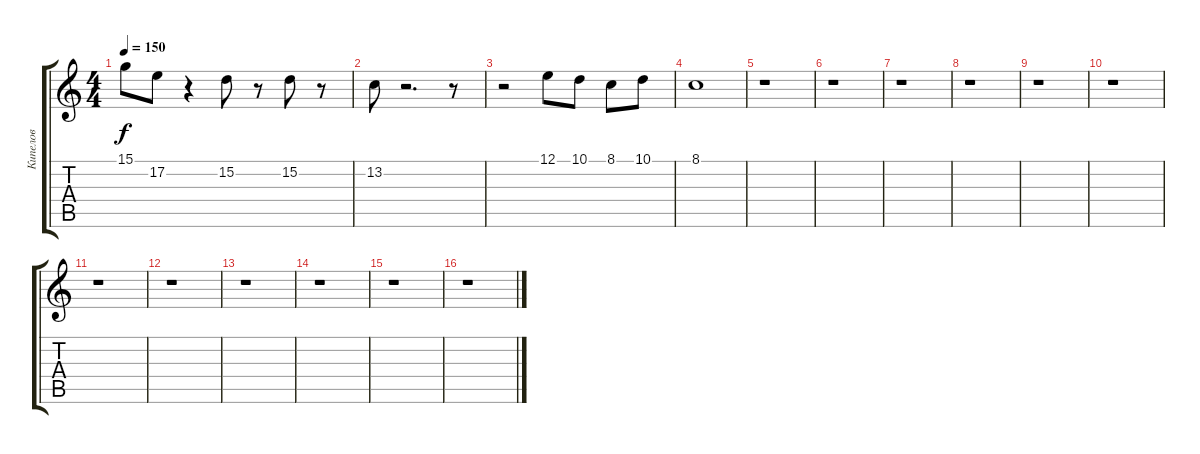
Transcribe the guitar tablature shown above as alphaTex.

\track ("Кипелов" "Кипелов") {instrument violin}
\staff {score tabs}
\tuning (E4 B3 G3 D3 A2 E2) {hide}
\ts (4 4)
\tempo 150
\clef g2
\ks c
15.1.8{dy f} 17.2.8 r.4 15.2.8 r.8 15.2.8 r.8 |
13.2.8 r.2{d} r.8 |
r.2 12.1.8 10.1.8 8.1.8 10.1.8 |
8.1.1 |
r.1 |
r.1 |
r.1 |
r.1 |
r.1 |
r.1 |
r.1 |
r.1 |
r.1 |
r.1 |
r.1 |
r.1
